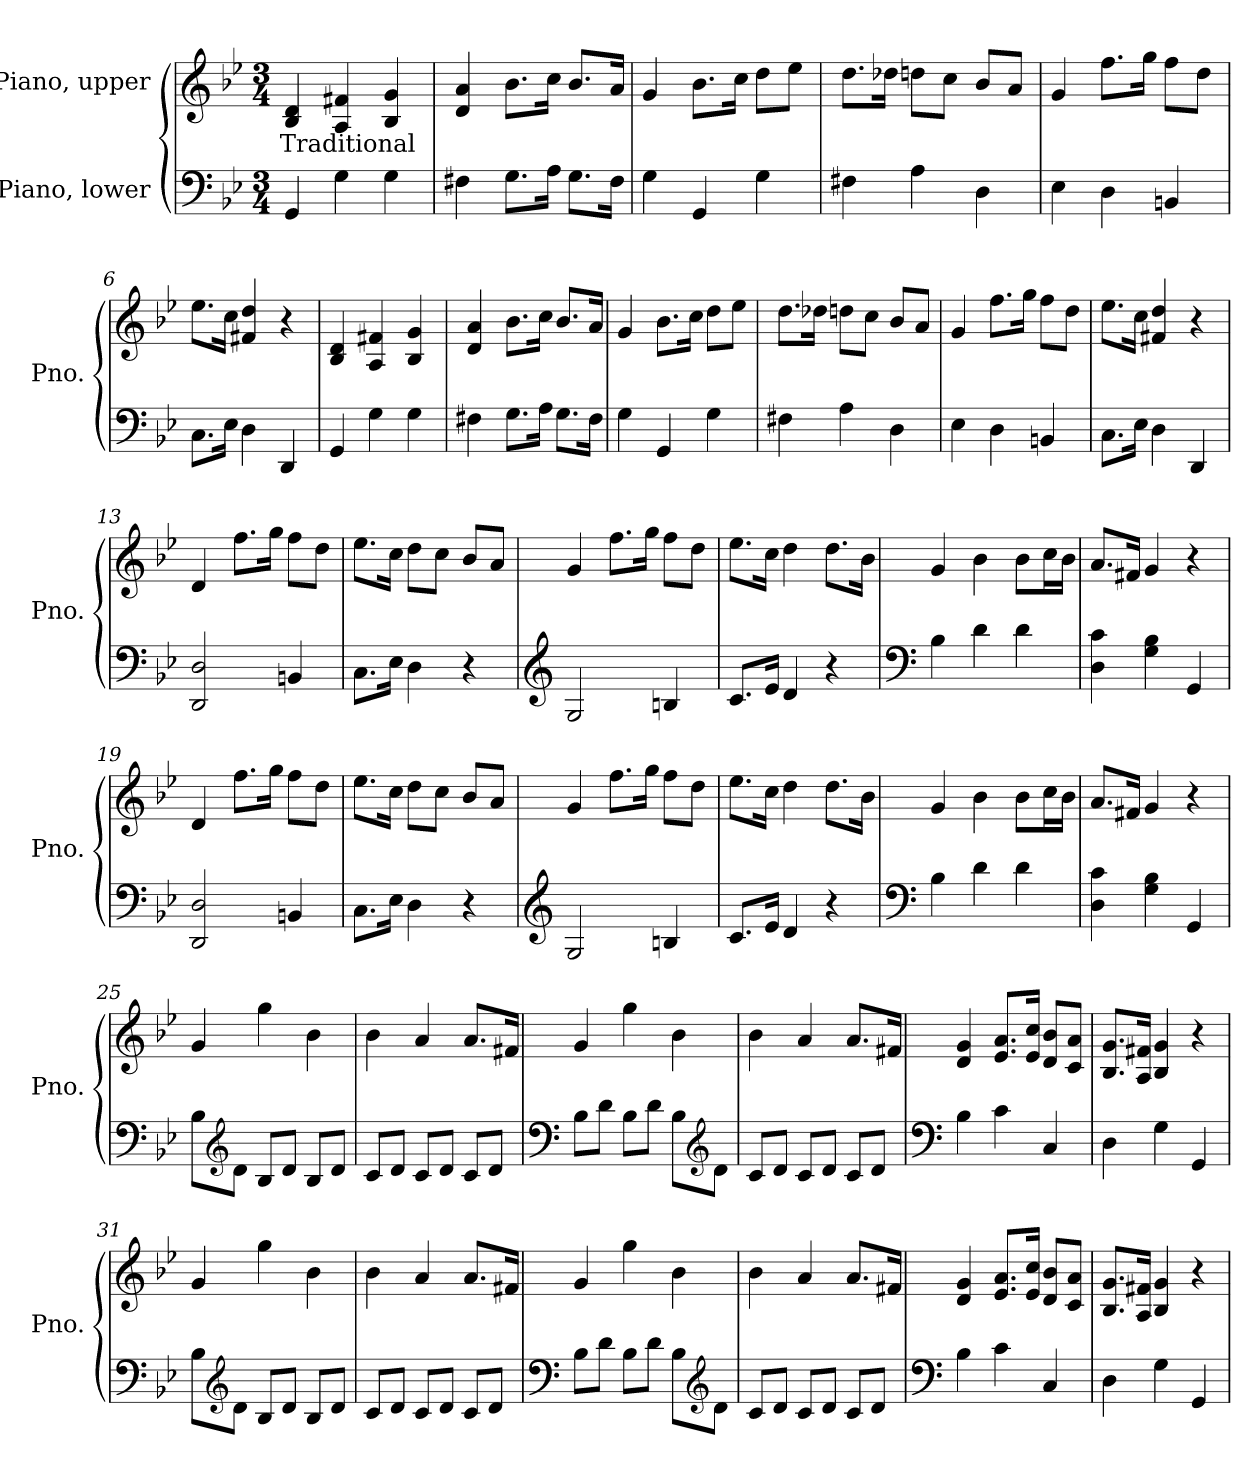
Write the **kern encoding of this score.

**kern	**kern	**text
*part2	*part1	*part1
*staff2	*staff1	*staff1
*I"Piano, lower	*I"Piano, upper	*
*I'Pno.	*I'Pno.	*
*clefF4	*clefG2	*
*k[b-e-]	*k[b-e-]	*
*M3/4	*M3/4	*
*MM100	*MM100	*
=1	=1	=1
!	!	!LO:LY:b
4GG/	4B-/ 4d/	Traditional
4G\	4A/ 4f#X/	.
4G\	4B-/ 4g/	.
=2	=2	=2
4F#X\	4d/ 4a/	.
8.G\L	8.b-\L	.
16A\Jk	16cc\Jk	.
8.G\L	8.b-/L	.
16F#\Jk	16a/Jk	.
=3	=3	=3
4G\	4g/	.
4GG/	8.b-\L	.
.	16cc\Jk	.
4G\	8dd\L	.
.	8ee-\J	.
=4	=4	=4
4F#X\	8.dd\L	.
.	16dd-X\Jk	.
4A\	8ddn\L	.
.	8cc\J	.
4D\	8b-/L	.
.	8a/J	.
=5	=5	=5
4E-\	4g/	.
4D\	8.ff\L	.
.	16gg\Jk	.
4BBn/	8ff\L	.
.	8dd\J	.
!!LO:LB:g=z
=6	=6	=6
8.C\L	8.ee-\L	.
16E-\Jk	16cc\Jk	.
4D\	4f#X/ 4dd/	.
4DD/	4r	.
=7	=7	=7
4GG/	4B-/ 4d/	.
4G\	4A/ 4f#X/	.
4G\	4B-/ 4g/	.
=8	=8	=8
4F#X\	4d/ 4a/	.
8.G\L	8.b-\L	.
16A\Jk	16cc\Jk	.
8.G\L	8.b-/L	.
16F#\Jk	16a/Jk	.
=9	=9	=9
4G\	4g/	.
4GG/	8.b-\L	.
.	16cc\Jk	.
4G\	8dd\L	.
.	8ee-\J	.
=10	=10	=10
4F#X\	8.dd\L	.
.	16dd-X\Jk	.
4A\	8ddn\L	.
.	8cc\J	.
4D\	8b-/L	.
.	8a/J	.
=11	=11	=11
4E-\	4g/	.
4D\	8.ff\L	.
.	16gg\Jk	.
4BBn/	8ff\L	.
.	8dd\J	.
!!LO:LB:g=z
=12	=12	=12
8.C\L	8.ee-\L	.
16E-\Jk	16cc\Jk	.
4D\	4f#X/ 4dd/	.
4DD/	4r	.
=13	=13	=13
2DD/ 2D/	4d/	.
.	8.ff\L	.
.	16gg\Jk	.
4BBn/	8ff\L	.
.	8dd\J	.
=14	=14	=14
8.C\L	8.ee-\L	.
16E-\Jk	16cc\Jk	.
4D\	8dd\L	.
.	8cc\J	.
4r	8b-/L	.
.	8a/J	.
=15	=15	=15
*clefG2	*	*
2G/	4g/	.
.	8.ff\L	.
.	16gg\Jk	.
4Bn/	8ff\L	.
.	8dd\J	.
=16	=16	=16
8.c/L	8.ee-\L	.
16e-/Jk	16cc\Jk	.
4d/	4dd\	.
4r	8.dd\L	.
.	16b-\Jk	.
=17	=17	=17
*clefF4	*	*
4B-\	4g/	.
4d\	4b-\	.
4d\	8b-\L	.
.	16cc\L	.
.	16b-\JJ	.
!!LO:LB:g=z
=18	=18	=18
4D\ 4c\	8.a/L	.
.	16f#X/Jk	.
4G\ 4B-\	4g/	.
4GG/	4r	.
=19	=19	=19
2DD/ 2D/	4d/	.
.	8.ff\L	.
.	16gg\Jk	.
4BBn/	8ff\L	.
.	8dd\J	.
=20	=20	=20
8.C\L	8.ee-\L	.
16E-\Jk	16cc\Jk	.
4D\	8dd\L	.
.	8cc\J	.
4r	8b-/L	.
.	8a/J	.
=21	=21	=21
*clefG2	*	*
2G/	4g/	.
.	8.ff\L	.
.	16gg\Jk	.
4Bn/	8ff\L	.
.	8dd\J	.
=22	=22	=22
8.c/L	8.ee-\L	.
16e-/Jk	16cc\Jk	.
4d/	4dd\	.
4r	8.dd\L	.
.	16b-\Jk	.
=23	=23	=23
*clefF4	*	*
4B-\	4g/	.
4d\	4b-\	.
4d\	8b-\L	.
.	16cc\L	.
.	16b-\JJ	.
!!LO:LB:g=z
=24	=24	=24
4D\ 4c\	8.a/L	.
.	16f#X/Jk	.
4G\ 4B-\	4g/	.
4GG/	4r	.
=25	=25	=25
8B-\L	4g/	.
*clefG2	*	*
8d\J	.	.
8B-/L	4gg\	.
8d/J	.	.
8B-/L	4b-\	.
8d/J	.	.
=26	=26	=26
8c/L	4b-\	.
8d/J	.	.
8c/L	4a/	.
8d/J	.	.
8c/L	8.a/L	.
8d/J	.	.
.	16f#X/Jk	.
=27	=27	=27
*clefF4	*	*
8B-\L	4g/	.
8d\J	.	.
8B-\L	4gg\	.
8d\J	.	.
8B-\L	4b-\	.
*clefG2	*	*
8d\J	.	.
=28	=28	=28
8c/L	4b-\	.
8d/J	.	.
8c/L	4a/	.
8d/J	.	.
8c/L	8.a/L	.
8d/J	.	.
.	16f#X/Jk	.
!!LO:LB:g=z
=29	=29	=29
*clefF4	*	*
4B-\	4d/ 4g/	.
4c\	8.e-/ 8.a/L	.
.	16e-/ 16cc/Jk	.
4C/	8d/ 8b-/L	.
.	8c/ 8a/J	.
=30	=30	=30
4D\	8.B-/ 8.g/L	.
.	16A/ 16f#X/Jk	.
4G\	4B-/ 4g/	.
4GG/	4r	.
=31	=31	=31
8B-\L	4g/	.
*clefG2	*	*
8d\J	.	.
8B-/L	4gg\	.
8d/J	.	.
8B-/L	4b-\	.
8d/J	.	.
=32	=32	=32
8c/L	4b-\	.
8d/J	.	.
8c/L	4a/	.
8d/J	.	.
8c/L	8.a/L	.
8d/J	.	.
.	16f#X/Jk	.
=33	=33	=33
*clefF4	*	*
8B-\L	4g/	.
8d\J	.	.
8B-\L	4gg\	.
8d\J	.	.
8B-\L	4b-\	.
*clefG2	*	*
8d\J	.	.
!!LO:PB:g=z
=34	=34	=34
8c/L	4b-\	.
8d/J	.	.
8c/L	4a/	.
8d/J	.	.
8c/L	8.a/L	.
8d/J	.	.
.	16f#X/Jk	.
=35	=35	=35
*clefF4	*	*
4B-\	4d/ 4g/	.
4c\	8.e-/ 8.a/L	.
.	16e-/ 16cc/Jk	.
4C/	8d/ 8b-/L	.
.	8c/ 8a/J	.
=36	=36	=36
4D\	8.B-/ 8.g/L	.
.	16A/ 16f#X/Jk	.
4G\	4B-/ 4g/	.
4GG/	4r	.
=	=	=
*-	*-	*-
